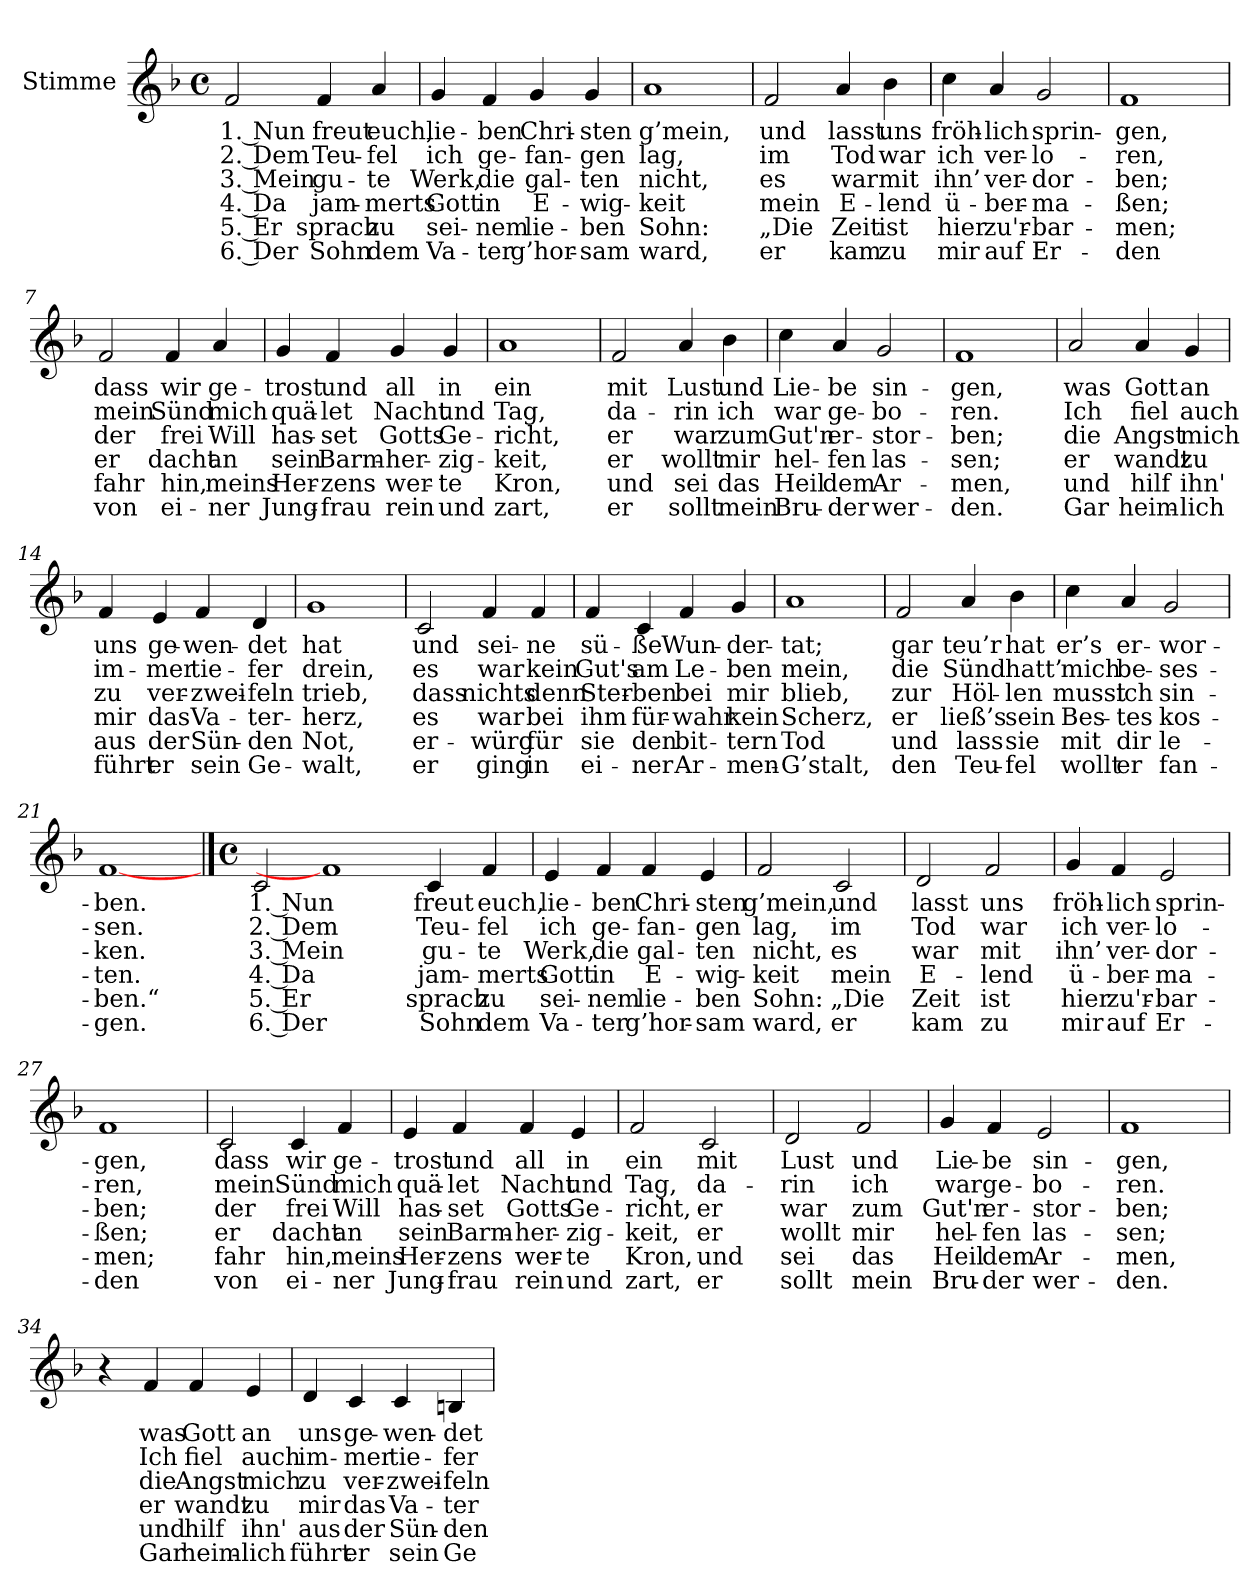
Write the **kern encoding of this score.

**kern	**text	**text	**text	**text	**text	**text
*part1	*part1	*part1	*part1	*part1	*part1	*part1
*staff1	*staff1	*staff1	*staff1	*staff1	*staff1	*staff1
*I"Stimme	*	*	*	*	*	*
*clefG2	*	*	*	*	*	*
*k[b-]	*	*	*	*	*	*
*M4/4	*	*	*	*	*	*
*met(c)	*	*	*	*	*	*
=1	=1	=1	=1	=1	=1	=1
!	!LO:LY:b	!LO:LY:b	!LO:LY:b	!LO:LY:b	!LO:LY:b	!LO:LY:b
2f/	1. Nun	2. Dem	3. Mein	4. Da	5. Er	6. Der
!	!LO:LY:b	!LO:LY:b	!LO:LY:b	!LO:LY:b	!LO:LY:b	!LO:LY:b
4f/	freut	Teu-	gu-	jam-	sprach	Sohn
!	!LO:LY:b	!LO:LY:b	!LO:LY:b	!LO:LY:b	!LO:LY:b	!LO:LY:b
4a/	euch,	-fel	-te	-merts	zu	dem
=2	=2	=2	=2	=2	=2	=2
!	!LO:LY:b	!LO:LY:b	!LO:LY:b	!LO:LY:b	!LO:LY:b	!LO:LY:b
4g/	lie-	ich	Werk,	Gott	sei-	Va-
!	!LO:LY:b	!LO:LY:b	!LO:LY:b	!LO:LY:b	!LO:LY:b	!LO:LY:b
4f/	-ben	ge-	die	in	-nem	-ter
!	!LO:LY:b	!LO:LY:b	!LO:LY:b	!LO:LY:b	!LO:LY:b	!LO:LY:b
4g/	Chri-	-fan-	gal-	E-	lie-	g’hor-
!	!LO:LY:b	!LO:LY:b	!LO:LY:b	!LO:LY:b	!LO:LY:b	!LO:LY:b
4g/	-sten	-gen	-ten	-wig-	-ben	-sam
=3	=3	=3	=3	=3	=3	=3
!	!LO:LY:b	!LO:LY:b	!LO:LY:b	!LO:LY:b	!LO:LY:b	!LO:LY:b
1a	g’mein,	lag,	nicht,	-keit	Sohn:	ward,
=4	=4	=4	=4	=4	=4	=4
!	!LO:LY:b	!LO:LY:b	!LO:LY:b	!LO:LY:b	!LO:LY:b	!LO:LY:b
2f/	und	im	es	mein	„Die	er
!	!LO:LY:b	!LO:LY:b	!LO:LY:b	!LO:LY:b	!LO:LY:b	!LO:LY:b
4a/	lasst	Tod	war	E-	Zeit	kam
!	!LO:LY:b	!LO:LY:b	!LO:LY:b	!LO:LY:b	!LO:LY:b	!LO:LY:b
4b-\	uns	war	mit	-lend	ist	zu
!!LO:LB:g=z
=5	=5	=5	=5	=5	=5	=5
!	!LO:LY:b	!LO:LY:b	!LO:LY:b	!LO:LY:b	!LO:LY:b	!LO:LY:b
4cc\	fröh-	ich	ihn’	ü-	hier	mir
!	!LO:LY:b	!LO:LY:b	!LO:LY:b	!LO:LY:b	!LO:LY:b	!LO:LY:b
4a/	-lich	ver-	ver-	-ber-	zu'r-	auf
!	!LO:LY:b	!LO:LY:b	!LO:LY:b	!LO:LY:b	!LO:LY:b	!LO:LY:b
2g/	sprin-	-lo-	-dor-	-ma-	-bar-	Er-
=6	=6	=6	=6	=6	=6	=6
!	!LO:LY:b	!LO:LY:b	!LO:LY:b	!LO:LY:b	!LO:LY:b	!LO:LY:b
1f	-gen,	-ren,	-ben;	-ßen;	-men;	-den
=7	=7	=7	=7	=7	=7	=7
!	!LO:LY:b	!LO:LY:b	!LO:LY:b	!LO:LY:b	!LO:LY:b	!LO:LY:b
2f/	dass	mein	der	er	fahr	von
!	!LO:LY:b	!LO:LY:b	!LO:LY:b	!LO:LY:b	!LO:LY:b	!LO:LY:b
4f/	wir	Sünd	frei	dacht	hin,	ei-
!	!LO:LY:b	!LO:LY:b	!LO:LY:b	!LO:LY:b	!LO:LY:b	!LO:LY:b
4a/	ge-	mich	Will	an	meins	-ner
=8	=8	=8	=8	=8	=8	=8
!	!LO:LY:b	!LO:LY:b	!LO:LY:b	!LO:LY:b	!LO:LY:b	!LO:LY:b
4g/	-trost	quä-	has-	sein	Her-	Jung-
!	!LO:LY:b	!LO:LY:b	!LO:LY:b	!LO:LY:b	!LO:LY:b	!LO:LY:b
4f/	und	-let	-set	Barm-	-zens	-frau
!	!LO:LY:b	!LO:LY:b	!LO:LY:b	!LO:LY:b	!LO:LY:b	!LO:LY:b
4g/	all	Nacht	Gotts	-her-	wer-	rein
!	!LO:LY:b	!LO:LY:b	!LO:LY:b	!LO:LY:b	!LO:LY:b	!LO:LY:b
4g/	in	und	Ge-	-zig-	-te	und
=9	=9	=9	=9	=9	=9	=9
!	!LO:LY:b	!LO:LY:b	!LO:LY:b	!LO:LY:b	!LO:LY:b	!LO:LY:b
1a	ein	Tag,	-richt,	-keit,	Kron,	zart,
!!LO:LB:g=z
=10	=10	=10	=10	=10	=10	=10
!	!LO:LY:b	!LO:LY:b	!LO:LY:b	!LO:LY:b	!LO:LY:b	!LO:LY:b
2f/	mit	da-	er	er	und	er
!	!LO:LY:b	!LO:LY:b	!LO:LY:b	!LO:LY:b	!LO:LY:b	!LO:LY:b
4a/	Lust	-rin	war	wollt	sei	sollt
!	!LO:LY:b	!LO:LY:b	!LO:LY:b	!LO:LY:b	!LO:LY:b	!LO:LY:b
4b-\	und	ich	zum	mir	das	mein
=11	=11	=11	=11	=11	=11	=11
!	!LO:LY:b	!LO:LY:b	!LO:LY:b	!LO:LY:b	!LO:LY:b	!LO:LY:b
4cc\	Lie-	war	Gut'n	hel-	Heil	Bru-
!	!LO:LY:b	!LO:LY:b	!LO:LY:b	!LO:LY:b	!LO:LY:b	!LO:LY:b
4a/	-be	ge-	er-	-fen	dem	-der
!	!LO:LY:b	!LO:LY:b	!LO:LY:b	!LO:LY:b	!LO:LY:b	!LO:LY:b
2g/	sin-	-bo-	-stor-	las-	Ar-	wer-
=12	=12	=12	=12	=12	=12	=12
!	!LO:LY:b	!LO:LY:b	!LO:LY:b	!LO:LY:b	!LO:LY:b	!LO:LY:b
1f	-gen,	-ren.	-ben;	-sen;	-men,	-den.
=13	=13	=13	=13	=13	=13	=13
!	!LO:LY:b	!LO:LY:b	!LO:LY:b	!LO:LY:b	!LO:LY:b	!LO:LY:b
2a/	was	Ich	die	er	und	Gar
!	!LO:LY:b	!LO:LY:b	!LO:LY:b	!LO:LY:b	!LO:LY:b	!LO:LY:b
4a/	Gott	fiel	Angst	wandt	hilf	heim-
!	!LO:LY:b	!LO:LY:b	!LO:LY:b	!LO:LY:b	!LO:LY:b	!LO:LY:b
4g/	an	auch	mich	zu	ihn'	-lich
=14	=14	=14	=14	=14	=14	=14
!	!LO:LY:b	!LO:LY:b	!LO:LY:b	!LO:LY:b	!LO:LY:b	!LO:LY:b
4f/	uns	im-	zu	mir	aus	führt
!	!LO:LY:b	!LO:LY:b	!LO:LY:b	!LO:LY:b	!LO:LY:b	!LO:LY:b
4e/	ge-	-mer	ver-	das	der	er
!	!LO:LY:b	!LO:LY:b	!LO:LY:b	!LO:LY:b	!LO:LY:b	!LO:LY:b
4f/	-wen-	tie-	-zwei-	Va-	Sün-	sein
!	!LO:LY:b	!LO:LY:b	!LO:LY:b	!LO:LY:b	!LO:LY:b	!LO:LY:b
4d/	-det	-fer	-feln	-ter-	-den	Ge-
=15	=15	=15	=15	=15	=15	=15
!	!LO:LY:b	!LO:LY:b	!LO:LY:b	!LO:LY:b	!LO:LY:b	!LO:LY:b
1g	hat	drein,	trieb,	-herz,	Not,	-walt,
!!LO:LB:g=z
=16	=16	=16	=16	=16	=16	=16
!	!LO:LY:b	!LO:LY:b	!LO:LY:b	!LO:LY:b	!LO:LY:b	!LO:LY:b
2c/	und	es	dass	es	er-	er
!	!LO:LY:b	!LO:LY:b	!LO:LY:b	!LO:LY:b	!LO:LY:b	!LO:LY:b
4f/	sei-	war	nichts	war	-würg	ging
!	!LO:LY:b	!LO:LY:b	!LO:LY:b	!LO:LY:b	!LO:LY:b	!LO:LY:b
4f/	-ne	kein	denn	bei	für	in
=17	=17	=17	=17	=17	=17	=17
!	!LO:LY:b	!LO:LY:b	!LO:LY:b	!LO:LY:b	!LO:LY:b	!LO:LY:b
4f/	sü-	Gut's	Ster-	ihm	sie	ei-
!	!LO:LY:b	!LO:LY:b	!LO:LY:b	!LO:LY:b	!LO:LY:b	!LO:LY:b
4c/	-ße	am	-ben	für-	den	-ner
!	!LO:LY:b	!LO:LY:b	!LO:LY:b	!LO:LY:b	!LO:LY:b	!LO:LY:b
4f/	Wun-	Le-	bei	-wahr	bit-	Ar-
!	!LO:LY:b	!LO:LY:b	!LO:LY:b	!LO:LY:b	!LO:LY:b	!LO:LY:b
4g/	-der-	-ben	mir	kein	-tern	-men-
=18	=18	=18	=18	=18	=18	=18
!	!LO:LY:b	!LO:LY:b	!LO:LY:b	!LO:LY:b	!LO:LY:b	!LO:LY:b
1a	-tat;	mein,	blieb,	Scherz,	Tod	-G’stalt,
=19	=19	=19	=19	=19	=19	=19
!	!LO:LY:b	!LO:LY:b	!LO:LY:b	!LO:LY:b	!LO:LY:b	!LO:LY:b
2f/	gar	die	zur	er	und	den
!	!LO:LY:b	!LO:LY:b	!LO:LY:b	!LO:LY:b	!LO:LY:b	!LO:LY:b
4a/	teu’r	Sünd	Höl-	ließ’s	lass	Teu-
!	!LO:LY:b	!LO:LY:b	!LO:LY:b	!LO:LY:b	!LO:LY:b	!LO:LY:b
4b-\	hat	hatt’	-len	sein	sie	-fel
=20	=20	=20	=20	=20	=20	=20
!	!LO:LY:b	!LO:LY:b	!LO:LY:b	!LO:LY:b	!LO:LY:b	!LO:LY:b
4cc\	er’s	mich	musst	Bes-	mit	wollt
!	!LO:LY:b	!LO:LY:b	!LO:LY:b	!LO:LY:b	!LO:LY:b	!LO:LY:b
4a/	er-	be-	ich	-tes	dir	er
!	!LO:LY:b	!LO:LY:b	!LO:LY:b	!LO:LY:b	!LO:LY:b	!LO:LY:b
2g/	-wor-	-ses-	sin-	kos-	le-	fan-
=21	=21	=21	=21	=21	=21	=21
!	!LO:LY:b	!LO:LY:b	!LO:LY:b	!LO:LY:b	!LO:LY:b	!LO:LY:b
[1f	-ben.	-sen.	-ken.	-ten.	-ben.“	-gen.
!!LO:PB:g=z
==22	==22	==22	==22	==22	==22	==22
*M4/4	*	*	*	*	*	*
*met(c)	*	*	*	*	*	*
!	!LO:LY:b	!LO:LY:b	!LO:LY:b	!LO:LY:b	!LO:LY:b	!LO:LY:b
2c/	1. Nun	2. Dem	3. Mein	4. Da	5. Er	6. Der
1f]	.	.	.	.	.	.
!	!LO:LY:b	!LO:LY:b	!LO:LY:b	!LO:LY:b	!LO:LY:b	!LO:LY:b
4c/	freut	Teu-	gu-	jam-	sprach	Sohn
!	!LO:LY:b	!LO:LY:b	!LO:LY:b	!LO:LY:b	!LO:LY:b	!LO:LY:b
4f/	euch,	-fel	-te	-merts	zu	dem
=23	=23	=23	=23	=23	=23	=23
!	!LO:LY:b	!LO:LY:b	!LO:LY:b	!LO:LY:b	!LO:LY:b	!LO:LY:b
4e/	lie-	ich	Werk,	Gott	sei-	Va-
!	!LO:LY:b	!LO:LY:b	!LO:LY:b	!LO:LY:b	!LO:LY:b	!LO:LY:b
4f/	-ben	ge-	die	in	-nem	-ter
!	!LO:LY:b	!LO:LY:b	!LO:LY:b	!LO:LY:b	!LO:LY:b	!LO:LY:b
4f/	Chri-	-fan-	gal-	E-	lie-	g’hor-
!	!LO:LY:b	!LO:LY:b	!LO:LY:b	!LO:LY:b	!LO:LY:b	!LO:LY:b
4e/	-sten	-gen	-ten	-wig-	-ben	-sam
=24	=24	=24	=24	=24	=24	=24
!	!LO:LY:b	!LO:LY:b	!LO:LY:b	!LO:LY:b	!LO:LY:b	!LO:LY:b
2f/	g’mein,	lag,	nicht,	-keit	Sohn:	ward,
!	!LO:LY:b	!LO:LY:b	!LO:LY:b	!LO:LY:b	!LO:LY:b	!LO:LY:b
2c/	und	im	es	mein	„Die	er
=25	=25	=25	=25	=25	=25	=25
!	!LO:LY:b	!LO:LY:b	!LO:LY:b	!LO:LY:b	!LO:LY:b	!LO:LY:b
2d/	lasst	Tod	war	E-	Zeit	kam
!	!LO:LY:b	!LO:LY:b	!LO:LY:b	!LO:LY:b	!LO:LY:b	!LO:LY:b
2f/	uns	war	mit	-lend	ist	zu
!!LO:LB:g=z
=26	=26	=26	=26	=26	=26	=26
!	!LO:LY:b	!LO:LY:b	!LO:LY:b	!LO:LY:b	!LO:LY:b	!LO:LY:b
4g/	fröh-	ich	ihn’	ü-	hier	mir
!	!LO:LY:b	!LO:LY:b	!LO:LY:b	!LO:LY:b	!LO:LY:b	!LO:LY:b
4f/	-lich	ver-	ver-	-ber-	zu'r-	auf
!	!LO:LY:b	!LO:LY:b	!LO:LY:b	!LO:LY:b	!LO:LY:b	!LO:LY:b
2e/	sprin-	-lo-	-dor-	-ma-	-bar-	Er-
=27	=27	=27	=27	=27	=27	=27
!	!LO:LY:b	!LO:LY:b	!LO:LY:b	!LO:LY:b	!LO:LY:b	!LO:LY:b
1f	-gen,	-ren,	-ben;	-ßen;	-men;	-den
=28	=28	=28	=28	=28	=28	=28
!	!LO:LY:b	!LO:LY:b	!LO:LY:b	!LO:LY:b	!LO:LY:b	!LO:LY:b
2c/	dass	mein	der	er	fahr	von
!	!LO:LY:b	!LO:LY:b	!LO:LY:b	!LO:LY:b	!LO:LY:b	!LO:LY:b
4c/	wir	Sünd	frei	dacht	hin,	ei-
!	!LO:LY:b	!LO:LY:b	!LO:LY:b	!LO:LY:b	!LO:LY:b	!LO:LY:b
4f/	ge-	mich	Will	an	meins	-ner
=29	=29	=29	=29	=29	=29	=29
!	!LO:LY:b	!LO:LY:b	!LO:LY:b	!LO:LY:b	!LO:LY:b	!LO:LY:b
4e/	-trost	quä-	has-	sein	Her-	Jung-
!	!LO:LY:b	!LO:LY:b	!LO:LY:b	!LO:LY:b	!LO:LY:b	!LO:LY:b
4f/	und	-let	-set	Barm-	-zens	-frau
!	!LO:LY:b	!LO:LY:b	!LO:LY:b	!LO:LY:b	!LO:LY:b	!LO:LY:b
4f/	all	Nacht	Gotts	-her-	wer-	rein
!	!LO:LY:b	!LO:LY:b	!LO:LY:b	!LO:LY:b	!LO:LY:b	!LO:LY:b
4e/	in	und	Ge-	-zig-	-te	und
=30	=30	=30	=30	=30	=30	=30
!	!LO:LY:b	!LO:LY:b	!LO:LY:b	!LO:LY:b	!LO:LY:b	!LO:LY:b
2f/	ein	Tag,	-richt,	-keit,	Kron,	zart,
!	!LO:LY:b	!LO:LY:b	!LO:LY:b	!LO:LY:b	!LO:LY:b	!LO:LY:b
2c/	mit	da-	er	er	und	er
!!LO:LB:g=z
=31	=31	=31	=31	=31	=31	=31
!	!LO:LY:b	!LO:LY:b	!LO:LY:b	!LO:LY:b	!LO:LY:b	!LO:LY:b
2d/	Lust	-rin	war	wollt	sei	sollt
!	!LO:LY:b	!LO:LY:b	!LO:LY:b	!LO:LY:b	!LO:LY:b	!LO:LY:b
2f/	und	ich	zum	mir	das	mein
=32	=32	=32	=32	=32	=32	=32
!	!LO:LY:b	!LO:LY:b	!LO:LY:b	!LO:LY:b	!LO:LY:b	!LO:LY:b
4g/	Lie-	war	Gut'n	hel-	Heil	Bru-
!	!LO:LY:b	!LO:LY:b	!LO:LY:b	!LO:LY:b	!LO:LY:b	!LO:LY:b
4f/	-be	ge-	er-	-fen	dem	-der
!	!LO:LY:b	!LO:LY:b	!LO:LY:b	!LO:LY:b	!LO:LY:b	!LO:LY:b
2e/	sin-	-bo-	-stor-	las-	Ar-	wer-
=33	=33	=33	=33	=33	=33	=33
!	!LO:LY:b	!LO:LY:b	!LO:LY:b	!LO:LY:b	!LO:LY:b	!LO:LY:b
1f	-gen,	-ren.	-ben;	-sen;	-men,	-den.
=34	=34	=34	=34	=34	=34	=34
4r	.	.	.	.	.	.
!	!LO:LY:b	!LO:LY:b	!LO:LY:b	!LO:LY:b	!LO:LY:b	!LO:LY:b
4f/	was	Ich	die	er	und	Gar
!	!LO:LY:b	!LO:LY:b	!LO:LY:b	!LO:LY:b	!LO:LY:b	!LO:LY:b
4f/	Gott	fiel	Angst	wandt	hilf	heim-
!	!LO:LY:b	!LO:LY:b	!LO:LY:b	!LO:LY:b	!LO:LY:b	!LO:LY:b
4e/	an	auch	mich	zu	ihn'	-lich
=35	=35	=35	=35	=35	=35	=35
!	!LO:LY:b	!LO:LY:b	!LO:LY:b	!LO:LY:b	!LO:LY:b	!LO:LY:b
4d/	uns	im-	zu	mir	aus	führt
!	!LO:LY:b	!LO:LY:b	!LO:LY:b	!LO:LY:b	!LO:LY:b	!LO:LY:b
4c/	ge-	-mer	ver-	das	der	er
!	!LO:LY:b	!LO:LY:b	!LO:LY:b	!LO:LY:b	!LO:LY:b	!LO:LY:b
4c/	-wen-	tie-	-zwei-	Va-	Sün-	sein
!	!LO:LY:b	!LO:LY:b	!LO:LY:b	!LO:LY:b	!LO:LY:b	!LO:LY:b
4Bn/	-det	-fer	-feln	-ter-	-den	Ge-
=	=	=	=	=	=	=
*-	*-	*-	*-	*-	*-	*-
